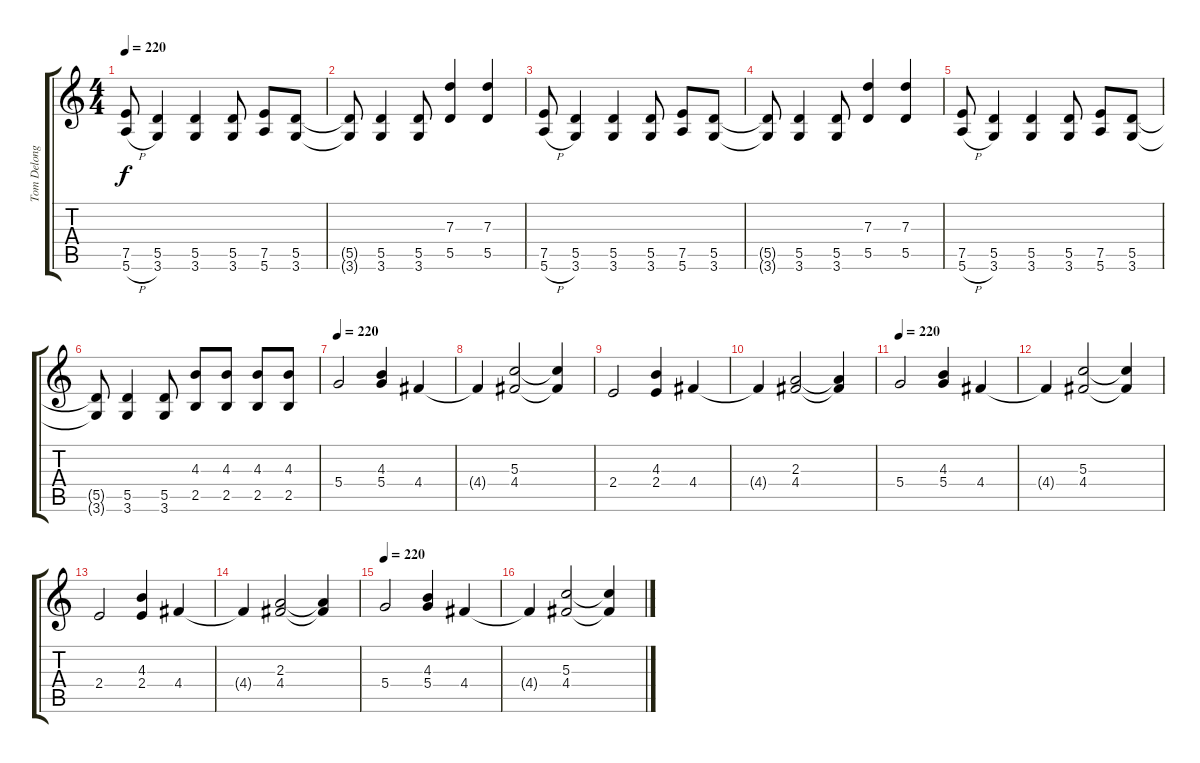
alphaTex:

\track ("Tom Delonge" "Tom Delong") {instrument distortionguitar}
\staff {score tabs}
\tuning (E4 B3 G3 D3 A2 E2) {hide}
\ts (4 4)
\tempo 220
\clef g2
\ks c
(7.5 5.6{h}).8{dy f} (5.5 3.6).4 (5.5 3.6).4 (5.5 3.6).8 (7.5 5.6).8 (5.5 3.6).8 |
(5.5{t} 3.6{t}).8 (5.5 3.6).4 (5.5 3.6).8 (7.3 5.5).4 (7.3 5.5).4 |
(7.5 5.6{h}).8 (5.5 3.6).4 (5.5 3.6).4 (5.5 3.6).8 (7.5 5.6).8 (5.5 3.6).8 |
(5.5{t} 3.6{t}).8 (5.5 3.6).4 (5.5 3.6).8 (7.3 5.5).4 (7.3 5.5).4 |
(7.5 5.6{h}).8 (5.5 3.6).4 (5.5 3.6).4 (5.5 3.6).8 (7.5 5.6).8 (5.5 3.6).8 |
(5.5{t} 3.6{t}).8 (5.5 3.6).4 (5.5 3.6).8 (4.3 2.5).8 (4.3 2.5).8 (4.3 2.5).8 (4.3 2.5).8 |
\tempo 220
5.4.2{volume 9 instrument acousticguitarsteel} (4.3 5.4).4 4.4.4 |
4.4{t}.4 (5.3 4.4).2 (5.3{t} 4.4{t}).4 |
2.4.2 (4.3 2.4).4 4.4.4 |
4.4{t}.4 (2.3 4.4).2 (2.3{t} 4.4{t}).4 |
\tempo 220
5.4.2{volume 9 instrument acousticguitarsteel} (4.3 5.4).4 4.4.4 |
4.4{t}.4 (5.3 4.4).2 (5.3{t} 4.4{t}).4 |
2.4.2 (4.3 2.4).4 4.4.4 |
4.4{t}.4 (2.3 4.4).2 (2.3{t} 4.4{t}).4 |
\tempo 220
5.4.2{volume 9 instrument acousticguitarsteel} (4.3 5.4).4 4.4.4 |
4.4{t}.4 (5.3 4.4).2 (5.3{t} 4.4{t}).4
